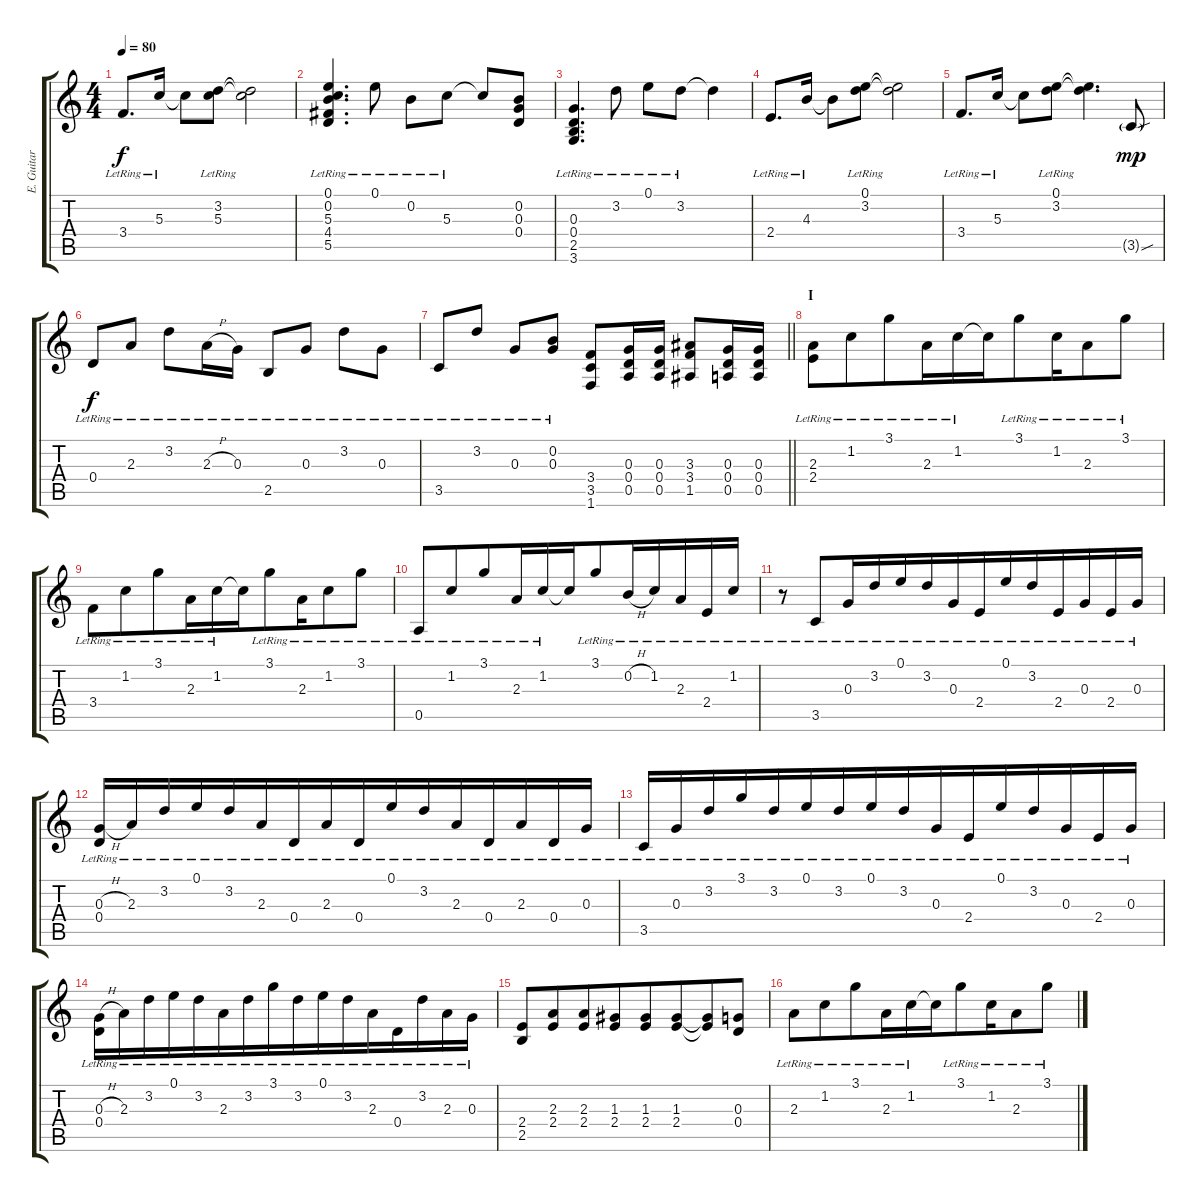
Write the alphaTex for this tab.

\track ("E. Guitar I" "E. Guitar ") {instrument electricguitarclean}
\staff {score tabs}
\tuning (E4 B3 G3 D3 A2 E2) {hide}
\ts (4 4)
\tempo 80
\clef g2
\ks c
3.4{lr}.8{d dy f} 5.3{lr}.16 5.3{t}.8 (3.2{lr} 5.3{lr}).8 (3.2{t} 5.3{t}).2 |
(0.1{lr} 0.2{lr} 5.3{lr} 4.4{lr} 5.5{lr}).4{d} 0.1{lr}.8 0.2{lr}.8 5.3{lr}.8 5.3{t}.8 (0.2 0.3 0.4).8 |
(0.3{lr} 0.4{lr} 2.5{lr} 3.6{lr}).4{d} 3.2{lr}.8 0.1{lr}.8 3.2{lr}.8 3.2{t}.4 |
2.4{lr}.8{d} 4.3{lr}.16 4.3{t}.8 (0.1{lr} 3.2{lr}).8 (0.1{t} 3.2{t}).2 |
3.4{lr}.8{d} 5.3{lr}.16 5.3{t}.8 (0.1{lr} 3.2{lr}).8 (0.1{t} 3.2{t}).4{d} 3.5{sou g}.8{dy mp} |
0.4{lr}.8{dy f} 2.3{lr}.8 3.2{lr}.8 2.3{h lr}.16 0.3{lr}.16 2.5{lr}.8 0.3{lr}.8 3.2{lr}.8 0.3{lr}.8 |
\barLineRight lightlight
3.5{lr}.8 3.2{lr}.8 0.3{lr}.8 (0.2{lr} 0.3{lr}).8 (3.4 3.5 1.6).8 (0.3 0.4 0.5).16 (0.3 0.4 0.5).16 (3.3 3.4 1.5).8 (0.3 0.4 0.5).16 (0.3 0.4 0.5).16 |
\section ("" "I")
(2.3{lr} 2.4{lr}).8 1.2{lr}.8{beam merge} 3.1{lr}.8 2.3{lr}.16 1.2{lr}.16{beam merge} 1.2{t}.16 3.1{lr}.8 1.2{lr}.16{beam merge} 2.3{lr}.8 3.1{lr}.8 |
3.4{lr}.8 1.2{lr}.8{beam merge} 3.1{lr}.8 2.3{lr}.16 1.2{lr}.16{beam merge} 1.2{t}.16 3.1{lr}.8 2.3{lr}.16{beam merge} 1.2{lr}.8 3.1{lr}.8 |
0.5{lr}.8 1.2{lr}.8{beam merge} 3.1{lr}.8 2.3{lr}.16 1.2{lr}.16{beam merge} 1.2{t}.16 3.1{lr}.8 0.2{h lr}.16{beam merge} 1.2{lr}.16 2.3{lr}.16 2.4{lr}.16 1.2{lr}.16 |
r.8 3.5{lr}.8{beam merge} 0.3{lr}.16 3.2{lr}.16 0.1{lr}.16 3.2{lr}.16{beam merge} 0.3{lr}.16 2.4{lr}.16 0.1{lr}.16 3.2{lr}.16{beam merge} 2.4{lr}.16 0.3{lr}.16 2.4{lr}.16 0.3{lr}.16 |
(0.3{h lr} 0.4{lr}).16 2.3{lr}.16 3.2{lr}.16 0.1{lr}.16{beam merge} 3.2{lr}.16 2.3{lr}.16 0.4{lr}.16 2.3{lr}.16{beam merge} 0.4{lr}.16 0.1{lr}.16 3.2{lr}.16 2.3{lr}.16{beam merge} 0.4{lr}.16 2.3{lr}.16 0.4{lr}.16 0.3{lr}.16 |
3.5{lr}.16 0.3{lr}.16 3.2{lr}.16 3.1{lr}.16{beam merge} 3.2{lr}.16 0.1{lr}.16 3.2{lr}.16 0.1{lr}.16{beam merge} 3.2{lr}.16 0.3{lr}.16 2.4{lr}.16 0.1{lr}.16{beam merge} 3.2{lr}.16 0.3{lr}.16 2.4{lr}.16 0.3{lr}.16 |
(0.3{h lr} 0.4{lr}).16 2.3{lr}.16 3.2{lr}.16 0.1{lr}.16{beam merge} 3.2{lr}.16 2.3{lr}.16 3.2{lr}.16 3.1{lr}.16{beam merge} 3.2{lr}.16 0.1{lr}.16 3.2{lr}.16 2.3{lr}.16{beam merge} 0.4{lr}.16 3.2{lr}.16 2.3{lr}.16 0.3{lr}.16 |
(2.4 2.5).8 (2.3 2.4).8{beam merge} (2.3 2.4).8 (1.3 2.4).8{beam merge} (1.3 2.4).8 (1.3 2.4).8{beam merge} (1.3{t} 2.4{t}).8 (0.3 0.4).8 |
2.3{lr}.8 1.2{lr}.8{beam merge} 3.1{lr}.8 2.3{lr}.16 1.2{lr}.16{beam merge} 1.2{t}.16 3.1{lr}.8 1.2{lr}.16{beam merge} 2.3{lr}.8 3.1{lr}.8
